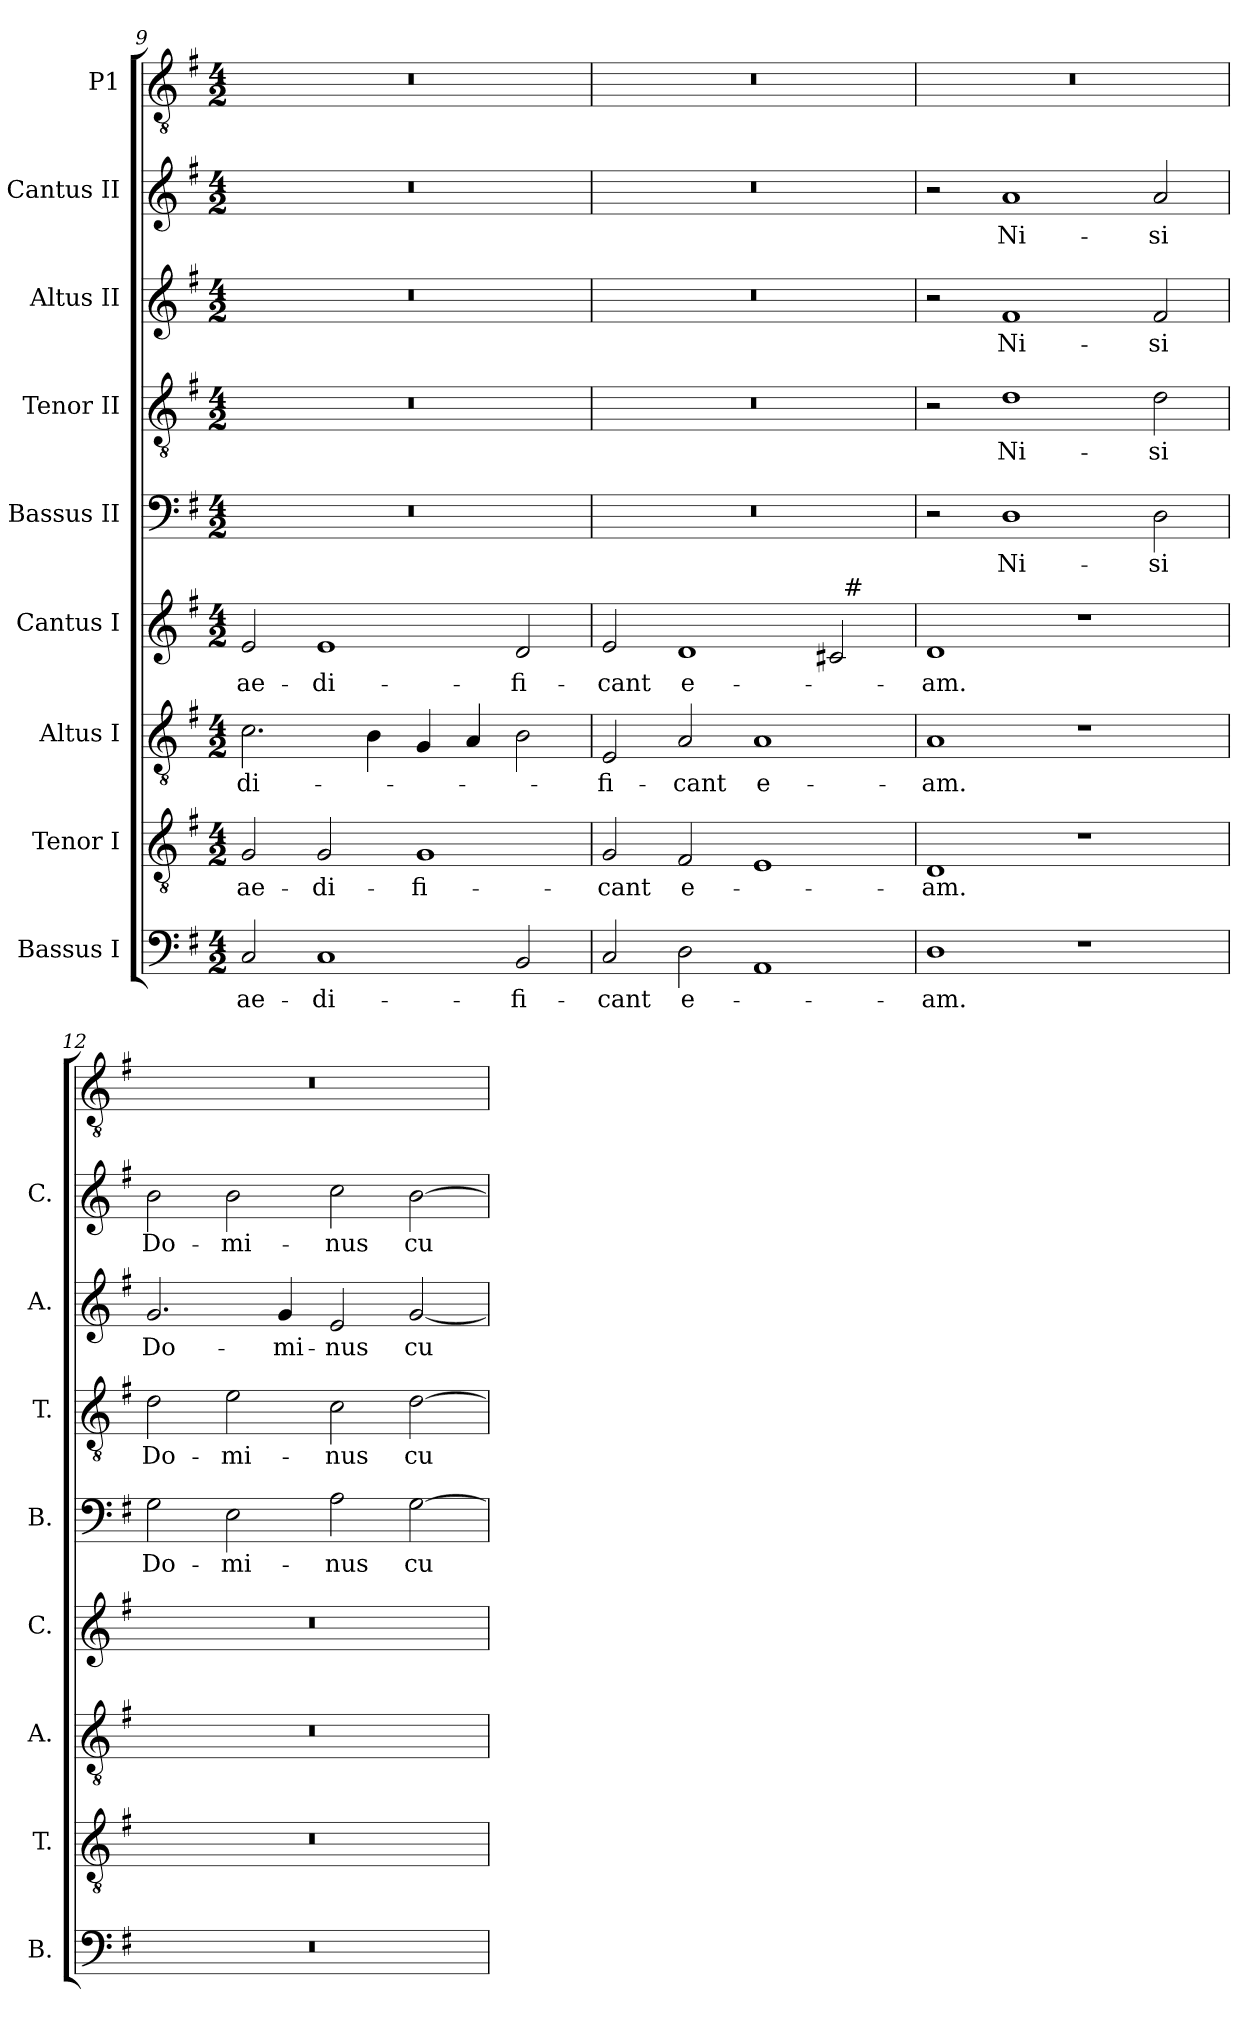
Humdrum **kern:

**kern	**text	**kern	**text	**kern	**text	**kern	**text	**kern	**text	**kern	**text	**kern	**text	**kern	**text	**kern
*part9	*part9	*part8	*part8	*part7	*part7	*part6	*part6	*part5	*part5	*part4	*part4	*part3	*part3	*part2	*part2	*part1
*staff9	*staff9	*staff8	*staff8	*staff7	*staff7	*staff6	*staff6	*staff5	*staff5	*staff4	*staff4	*staff3	*staff3	*staff2	*staff2	*staff1
*I"Bassus I	*	*I"Tenor I	*	*I"Altus I	*	*I"Cantus I	*	*I"Bassus II	*	*I"Tenor II	*	*I"Altus II	*	*I"Cantus II	*	*I"P1
*I'B.	*	*I'T.	*	*I'A.	*	*I'C.	*	*I'B.	*	*I'T.	*	*I'A.	*	*I'C.	*	*
*clefF4	*	*clefGv2	*	*clefGv2	*	*clefG2	*	*clefF4	*	*clefGv2	*	*clefG2	*	*clefG2	*	*clefGv2
*	*	*ITrd7c12	*	*ITrd7c12	*	*	*	*	*	*ITrd7c12	*	*	*	*	*	*ITrd7c12
*k[f#]	*	*k[f#]	*	*k[f#]	*	*k[f#]	*	*k[f#]	*	*k[f#]	*	*k[f#]	*	*k[f#]	*	*k[f#]
*G:	*	*G:	*	*G:	*	*G:	*	*G:	*	*G:	*	*G:	*	*G:	*	*G:
*M4/2	*	*M4/2	*	*M4/2	*	*M4/2	*	*M4/2	*	*M4/2	*	*M4/2	*	*M4/2	*	*M4/2
=9	=9	=9	=9	=9	=9	=9	=9	=9	=9	=9	=9	=9	=9	=9	=9	=9
!	!LO:LY:b	!	!LO:LY:b	!	!LO:LY:b	!	!LO:LY:b	!LO:N:vis=1	!	!LO:N:vis=1	!	!LO:N:vis=1	!	!LO:N:vis=1	!	!LO:N:vis=1
2C/	ae-	2GG/	ae-	2.C\	-di-	2e/	ae-	0r	.	0r	.	0r	.	0r	.	0r
!	!LO:LY:b	!	!LO:LY:b	!	!	!	!LO:LY:b	!	!	!	!	!	!	!	!	!
1C	-di-	2GG/	-di-	.	.	1e	-di-	.	.	.	.	.	.	.	.	.
.	.	.	.	4BB\	.	.	.	.	.	.	.	.	.	.	.	.
!	!	!	!LO:LY:b	!	!	!	!	!	!	!	!	!	!	!	!	!
.	.	1GG	-fi-	4GG/	.	.	.	.	.	.	.	.	.	.	.	.
.	.	.	.	4AA/	.	.	.	.	.	.	.	.	.	.	.	.
!	!LO:LY:b	!	!	!	!	!	!LO:LY:b	!	!	!	!	!	!	!	!	!
2BB/	-fi-	.	.	2BB\	.	2d/	-fi-	.	.	.	.	.	.	.	.	.
=10	=10	=10	=10	=10	=10	=10	=10	=10	=10	=10	=10	=10	=10	=10	=10	=10
!	!LO:LY:b	!	!LO:LY:b	!	!LO:LY:b	!	!LO:LY:b	!LO:N:vis=1	!	!LO:N:vis=1	!	!LO:N:vis=1	!	!LO:N:vis=1	!	!LO:N:vis=1
*	*	*	*	*	*	*^	*	*	*	*	*	*	*	*	*	*
2C/	-cant	2GG/	-cant	2EE/	-fi-	2e/	1ryy	-cant	0r	.	0r	.	0r	.	0r	.	0r
!	!LO:LY:b	!	!LO:LY:b	!	!LO:LY:b	!	!	!LO:LY:b	!	!	!	!	!	!	!	!	!
2D\	e-	2FF#/	e-	2AA/	-cant	1d	.	e-	.	.	.	.	.	.	.	.	.
!	!	!	!	!	!LO:LY:b	!	!	!	!	!	!	!	!	!	!	!	!
1AA	.	1EE	.	1AA	e-	.	2ryy	.	.	.	.	.	.	.	.	.	.
.	.	.	.	.	.	2c#/	32ryy	.	.	.	.	.	.	.	.	.	.
!	!	!	!	!	!	!	!LO:TX:a:t=#	!	!	!	!	!	!	!	!	!	!
.	.	.	.	.	.	.	4...ryy	.	.	.	.	.	.	.	.	.	.
=11	=11	=11	=11	=11	=11	=11	=11	=11	=11	=11	=11	=11	=11	=11	=11	=11	=11
!	!LO:LY:b	!	!LO:LY:b	!	!LO:LY:b	!	!	!LO:LY:b	!	!	!	!	!	!	!	!	!LO:N:vis=1
*	*	*	*	*	*	*v	*v	*	*	*	*	*	*	*	*	*	*
1D	-am.	1DD	-am.	1AA	-am.	1d	-am.	2r	.	2r	.	2r	.	2r	.	0r
!	!	!	!	!	!	!	!	!	!LO:LY:b	!	!LO:LY:b	!	!LO:LY:b	!	!LO:LY:b	!
.	.	.	.	.	.	.	.	1D	Ni-	1D	Ni-	1f#	Ni-	1a	Ni-	.
1r	.	1r	.	1r	.	1r	.	.	.	.	.	.	.	.	.	.
!	!	!	!	!	!	!	!	!	!LO:LY:b	!	!LO:LY:b	!	!LO:LY:b	!	!LO:LY:b	!
.	.	.	.	.	.	.	.	2D\	-si	2D\	-si	2f#/	-si	2a/	-si	.
!!LO:LB:g=z
=12	=12	=12	=12	=12	=12	=12	=12	=12	=12	=12	=12	=12	=12	=12	=12	=12
!LO:N:vis=1	!	!LO:N:vis=1	!	!LO:N:vis=1	!	!LO:N:vis=1	!	!	!LO:LY:b	!	!LO:LY:b	!	!LO:LY:b	!	!LO:LY:b	!LO:N:vis=1
0r	.	0r	.	0r	.	0r	.	2G\	Do-	2D\	Do-	2.g/	Do-	2b\	Do-	0r
!	!	!	!	!	!	!	!	!	!LO:LY:b	!	!LO:LY:b	!	!	!	!LO:LY:b	!
.	.	.	.	.	.	.	.	2E\	-mi-	2E\	-mi-	.	.	2b\	-mi-	.
!	!	!	!	!	!	!	!	!	!	!	!	!	!LO:LY:b	!	!	!
.	.	.	.	.	.	.	.	.	.	.	.	4g/	-mi-	.	.	.
!	!	!	!	!	!	!	!	!	!LO:LY:b	!	!LO:LY:b	!	!LO:LY:b	!	!LO:LY:b	!
.	.	.	.	.	.	.	.	2A\	-nus	2C\	-nus	2e/	-nus	2cc\	-nus	.
!	!	!	!	!	!	!	!	!	!LO:LY:b	!	!LO:LY:b	!	!LO:LY:b	!	!LO:LY:b	!
.	.	.	.	.	.	.	.	[>2G\	cu-	[>2D\	cu-	[<2g/	cu-	[>2b\	cu-	.
=	=	=	=	=	=	=	=	=	=	=	=	=	=	=	=	=
*-	*-	*-	*-	*-	*-	*-	*-	*-	*-	*-	*-	*-	*-	*-	*-	*-
